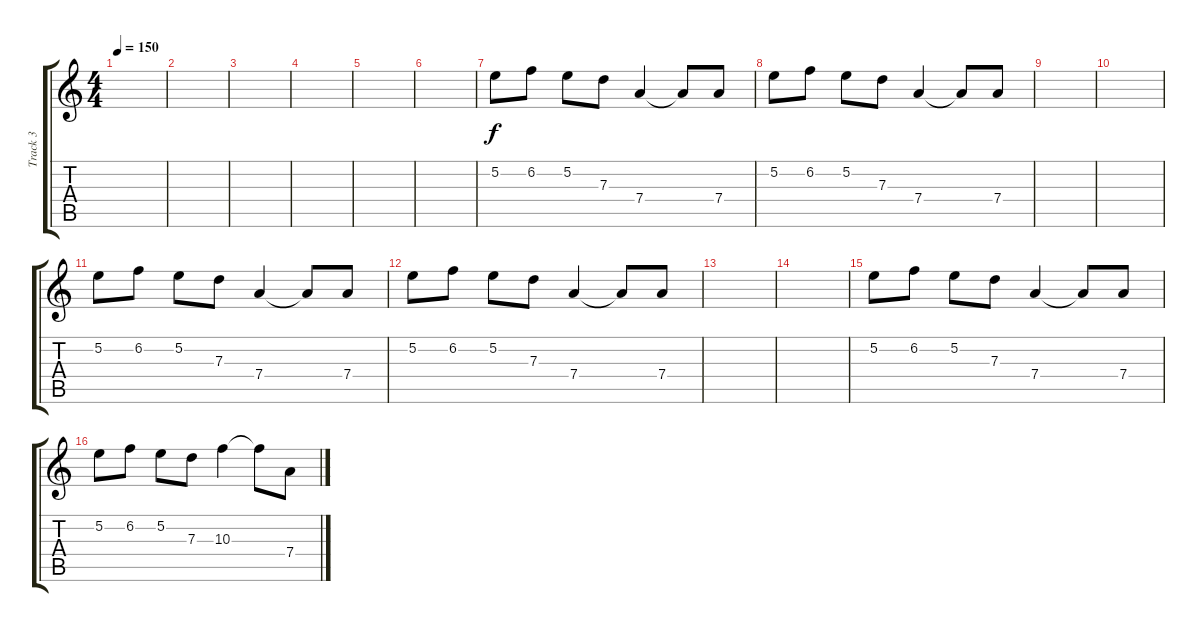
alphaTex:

\track ("Track 3" "Track 3") {instrument overdrivenguitar}
\staff {score tabs}
\tuning (E4 B3 G3 D3 A2 D2) {hide}
\ts (4 4)
\tempo 150
\clef g2
\ks c
|
|
|
|
|
|
5.2.8 6.2.8 5.2.8 7.3.8 7.4.4 7.4{t}.8 7.4.8 |
5.2.8 6.2.8 5.2.8 7.3.8 7.4.4 7.4{t}.8 7.4.8 |
|
|
5.2.8 6.2.8 5.2.8 7.3.8 7.4.4 7.4{t}.8 7.4.8 |
5.2.8 6.2.8 5.2.8 7.3.8 7.4.4 7.4{t}.8 7.4.8 |
|
|
5.2.8 6.2.8 5.2.8 7.3.8 7.4.4 7.4{t}.8 7.4.8 |
5.2.8 6.2.8 5.2.8 7.3.8 10.3.4 10.3{t}.8 7.4.8
